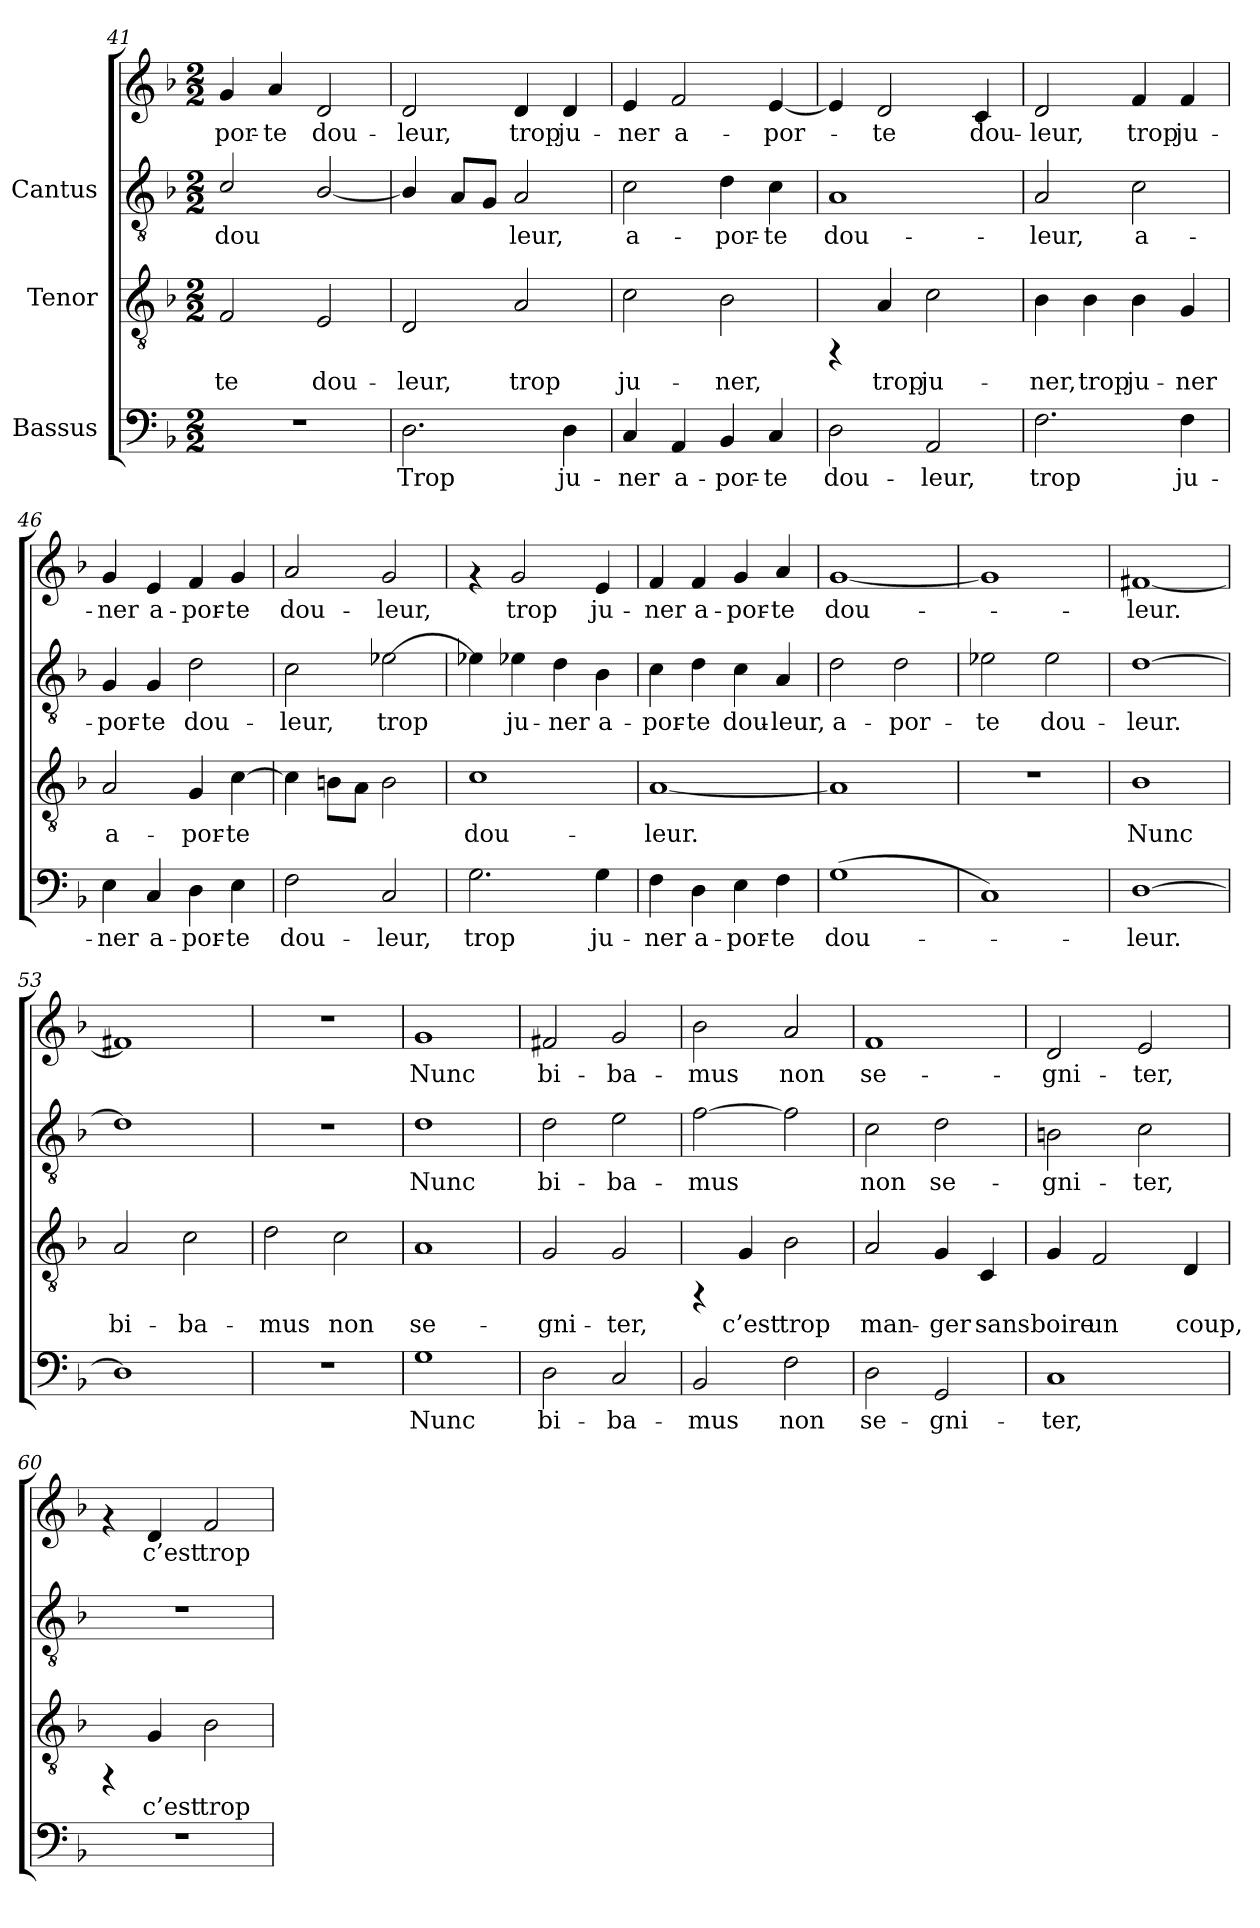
**kern	**text	**kern	**text	**kern	**text	**kern	**text
*part3	*part3	*part2	*part2	*part1	*part1	*part1	*part1
*staff4	*staff4	*staff3	*staff3	*staff2	*staff2	*staff1	*staff1
*I"Bassus	*	*I"Tenor	*	*I"Cantus	*	*	*
!!LO:LB:g=z
*clefF4	*	*clefGv2	*	*clefGv2	*	*clefG2	*
*k[b-]	*	*k[b-]	*	*k[b-]	*	*k[b-]	*
*F:	*	*F:	*	*F:	*	*F:	*
*M2/2	*	*M2/2	*	*M2/2	*	*M2/2	*
=41	=41	=41	=41	=41	=41	=41	=41
!	!	!	!LO:LY:b:cj	!	!LO:LY:b:cj	!	!LO:LY:b:cj
1r	.	2F/	-te	2c/	-dou-	4g/	por-
!	!	!	!	!	!	!	!LO:LY:b:cj
.	.	.	.	.	.	4a/	-te
!	!	!	!LO:LY:b:cj	!	!LO:LY:b:cj	!	!LO:LY:b:cj
.	.	2E/	dou-	[<2B-/	--	2d/	dou-
!!LO:LB:g=z
=42	=42	=42	=42	=42	=42	=42	=42
!	!LO:LY:b:cj	!	!LO:LY:b:cj	!	!LO:LY:b:cj	!	!LO:LY:b:cj
2.D\	Trop	2D/	-leur,	4B-/]	-	2d/	-leur,
!	!	!	!	!	!LO:LY:b:cj	!	!
.	.	.	.	8A/L	.	.	.
!	!	!	!	!	!LO:LY:b:cj	!	!
.	.	.	.	8G/J	.	.	.
!	!	!	!LO:LY:b:cj	!	!LO:LY:b:cj	!	!LO:LY:b:cj
.	.	2A/	trop	2A/	leur,	4d/	trop
!	!LO:LY:b:cj	!	!	!	!	!	!LO:LY:b:cj
4D\	ju-	.	.	.	.	4d/	ju-
!!LO:PB:g=z
=43	=43	=43	=43	=43	=43	=43	=43
!	!LO:LY:b:cj	!	!LO:LY:b:cj	!	!LO:LY:b:cj	!	!LO:LY:b:cj
4C/	-ner	2c\	ju-	2c\	-a-	4e/	ner
!	!LO:LY:b:cj	!	!	!	!	!	!LO:LY:b:cj
4AA/	a-	.	.	.	.	2f/	a-
!	!LO:LY:b:cj	!	!LO:LY:b:cj	!	!LO:LY:b:cj	!	!
4BB-/	-por-	2B-\	-ner,	4d\	-por-	.	.
!	!LO:LY:b:cj	!	!	!	!LO:LY:b:cj	!	!LO:LY:b:cj
4C/	-te	.	.	4c\	-te	[<4e/	-por-
!!LO:LB:g=z
=44	=44	=44	=44	=44	=44	=44	=44
!	!LO:LY:b:cj	!	!	!	!LO:LY:b:cj	!	!LO:LY:b:cj
2D\	dou-	4rFF	.	1A	-dou-	4e/]	.
!	!	!	!LO:LY:b:cj	!	!	!	!LO:LY:b:cj
.	.	4A/	trop	.	.	2d/	te
!	!LO:LY:b:cj	!	!LO:LY:b:cj	!	!	!	!
2AA/	-leur,	2c\	ju-	.	.	.	.
!	!	!	!	!	!	!	!LO:LY:b:cj
.	.	.	.	.	.	4c/	dou-
!!LO:LB:g=z
=45	=45	=45	=45	=45	=45	=45	=45
!	!LO:LY:b:cj	!	!LO:LY:b:cj	!	!LO:LY:b:cj	!	!LO:LY:b:cj
2.F\	trop	4B-\	-ner,	2A/	-leur,	2d/	-leur,
!	!	!	!LO:LY:b:cj	!	!	!	!
.	.	4B-\	trop	.	.	.	.
!	!	!	!LO:LY:b:cj	!	!LO:LY:b:cj	!	!LO:LY:b:cj
.	.	4B-\	ju-	2c\	a-	4f/	trop
!	!LO:LY:b:cj	!	!LO:LY:b:cj	!	!	!	!LO:LY:b:cj
4F\	ju-	4G/	-ner	.	.	4f/	ju-
!!LO:LB:g=z
=46	=46	=46	=46	=46	=46	=46	=46
!	!LO:LY:b:cj	!	!LO:LY:b:cj	!	!LO:LY:b:cj	!	!LO:LY:b:cj
4E\	-ner	2A/	a-	4G/	por-	4g/	-ner
!	!LO:LY:b:cj	!	!	!	!LO:LY:b:cj	!	!LO:LY:b:cj
4C/	a-	.	.	4G/	-te	4e/	a-
!	!LO:LY:b:cj	!	!LO:LY:b:cj	!	!LO:LY:b:cj	!	!LO:LY:b:cj
4D\	-por-	4G/	-por-	2d\	dou-	4f/	-por-
!	!LO:LY:b:cj	!	!LO:LY:b:cj	!	!	!	!LO:LY:b:cj
4E\	-te	[>4c\	-te	.	.	4g/	-te
!!LO:PB:g=z
=47	=47	=47	=47	=47	=47	=47	=47
!	!LO:LY:b:cj	!	!	!	!LO:LY:b:cj	!	!LO:LY:b:cj
2F\	dou-	4c\]	.	2c\	leur,	2a/	-dou-
.	.	8Bn\L	.	.	.	.	.
.	.	8A\J	.	.	.	.	.
!	!LO:LY:b:cj	!	!	!	!LO:LY:b:cj	!	!LO:LY:b:cj
2C/	-leur,	2B\	.	[>2e-X\	trop	2g/	-leur,
!!LO:LB:g=z
=48	=48	=48	=48	=48	=48	=48	=48
!	!LO:LY:b:cj	!	!LO:LY:b:cj	!	!LO:LY:b:cj	!	!
2.G\	trop	1c	dou-	4e-X\]	-	4rf	.
!	!	!	!	!	!LO:LY:b:cj	!	!LO:LY:b:cj
.	.	.	.	4e-X\	ju-	2g/	trop
!	!	!	!	!	!LO:LY:b:cj	!	!
.	.	.	.	4d\	-ner	.	.
!	!LO:LY:b:cj	!	!	!	!LO:LY:b:cj	!	!LO:LY:b:cj
4G\	ju-	.	.	4B-\	a-	4e/	ju-
=49	=49	=49	=49	=49	=49	=49	=49
!	!LO:LY:b:cj	!	!LO:LY:b:cj	!	!LO:LY:b:cj	!	!LO:LY:b:cj
4F\	-ner	[<1A	-leur.	4c\	por-	4f/	-ner
!	!LO:LY:b:cj	!	!	!	!LO:LY:b:cj	!	!LO:LY:b:cj
4D\	a-	.	.	4d\	-te	4f/	a-
!	!LO:LY:b:cj	!	!	!	!LO:LY:b:cj	!	!LO:LY:b:cj
4E\	-por-	.	.	4c\	dou-	4g/	-por-
!	!LO:LY:b:cj	!	!	!	!LO:LY:b:cj	!	!LO:LY:b:cj
4F\	-te	.	.	4A/	-leur,	4a/	-te
=50	=50	=50	=50	=50	=50	=50	=50
!	!LO:LY:b:cj	!	!	!	!LO:LY:b:cj	!	!LO:LY:b:cj
(>1G	dou-	1A]	.	2d\	-a-	[<1g	dou-
!	!	!	!	!	!LO:LY:b:cj	!	!
.	.	.	.	2d\	-por-	.	.
=51	=51	=51	=51	=51	=51	=51	=51
!	!	!	!	!	!LO:LY:b:cj	!	!
1C)	.	1r	.	2e-X\	-te	1g]	.
!	!	!	!	!	!LO:LY:b:cj	!	!
.	.	.	.	2e-\	dou-	.	.
=52	=52	=52	=52	=52	=52	=52	=52
!	!LO:LY:b:cj	!	!LO:LY:b:cj	!	!LO:LY:b:cj	!	!LO:LY:b:cj
[>1D	-leur.	1B-	Nunc	[>1d	leur.	[<1f#X	-leur.
=53	=53	=53	=53	=53	=53	=53	=53
!	!	!	!LO:LY:b:cj	!	!	!	!
1D]	.	2A/	bi-	1d]	.	1f#X]	.
!	!	!	!LO:LY:b:cj	!	!	!	!
.	.	2c\	-ba-	.	.	.	.
!!LO:LB:g=z
=54	=54	=54	=54	=54	=54	=54	=54
!	!	!	!LO:LY:b:cj	!	!	!	!
1r	.	2d\	-mus	1r	.	1r	.
!	!	!	!LO:LY:b:cj	!	!	!	!
.	.	2c\	non	.	.	.	.
=55	=55	=55	=55	=55	=55	=55	=55
!	!LO:LY:b:cj	!	!LO:LY:b:cj	!	!LO:LY:b:cj	!	!LO:LY:b:cj
1G	Nunc	1A	se-	1d	Nunc	1g	Nunc
!!LO:LB:g=z
=56	=56	=56	=56	=56	=56	=56	=56
!	!LO:LY:b:cj	!	!LO:LY:b:cj	!	!LO:LY:b:cj	!	!LO:LY:b:cj
2D\	bi-	2G/	-gni-	2d\	-bi-	2f#X/	bi-
!	!LO:LY:b:cj	!	!LO:LY:b:cj	!	!LO:LY:b:cj	!	!LO:LY:b:cj
2C/	-ba-	2G/	-ter,	2e\	-ba-	2g/	-ba-
!!LO:PB:g=z
=57	=57	=57	=57	=57	=57	=57	=57
!	!LO:LY:b:cj	!	!	!	!LO:LY:b:cj	!	!LO:LY:b:cj
2BB-/	-mus	4rFF	.	[>2f\	mus	2b-\	-mus
!	!	!	!LO:LY:b:cj	!	!	!	!
.	.	4G/	c’est	.	.	.	.
!	!LO:LY:b:cj	!	!LO:LY:b:cj	!	!LO:LY:b:cj	!	!LO:LY:b:cj
2F\	non	2B-\	trop	2f\]	.	2a/	non
!!LO:LB:g=z
=58	=58	=58	=58	=58	=58	=58	=58
!	!LO:LY:b:cj	!	!LO:LY:b:cj	!	!LO:LY:b:cj	!	!LO:LY:b:cj
2D\	se-	2A/	man-	2c\	-non	1f	se-
!	!LO:LY:b:cj	!	!LO:LY:b:cj	!	!LO:LY:b:cj	!	!
2GG/	-gni-	4G/	-ger	2d\	se-	.	.
!	!	!	!LO:LY:b:cj	!	!	!	!
.	.	4C/	sans	.	.	.	.
!!LO:LB:g=z
=59	=59	=59	=59	=59	=59	=59	=59
!	!LO:LY:b:cj	!	!LO:LY:b:cj	!	!LO:LY:b:cj	!	!LO:LY:b:cj
1C	-ter,	4G/	boire	2Bn\	gni-	2d/	-gni-
!	!	!	!LO:LY:b:cj	!	!	!	!
.	.	2F/	un	.	.	.	.
!	!	!	!	!	!LO:LY:b:cj	!	!LO:LY:b:cj
.	.	.	.	2c\	-ter,	2e/	-ter,
!	!	!	!LO:LY:b:cj	!	!	!	!
.	.	4D/	coup,	.	.	.	.
!!LO:LB:g=z
=60	=60	=60	=60	=60	=60	=60	=60
1r	.	4rFF	.	1r	.	4rf	.
!	!	!	!LO:LY:b:cj	!	!	!	!LO:LY:b:cj
.	.	4G/	c’est	.	.	4d/	c’est
!	!	!	!LO:LY:b:cj	!	!	!	!LO:LY:b:cj
.	.	2B-\	trop	.	.	2f/	trop
=	=	=	=	=	=	=	=
*-	*-	*-	*-	*-	*-	*-	*-
